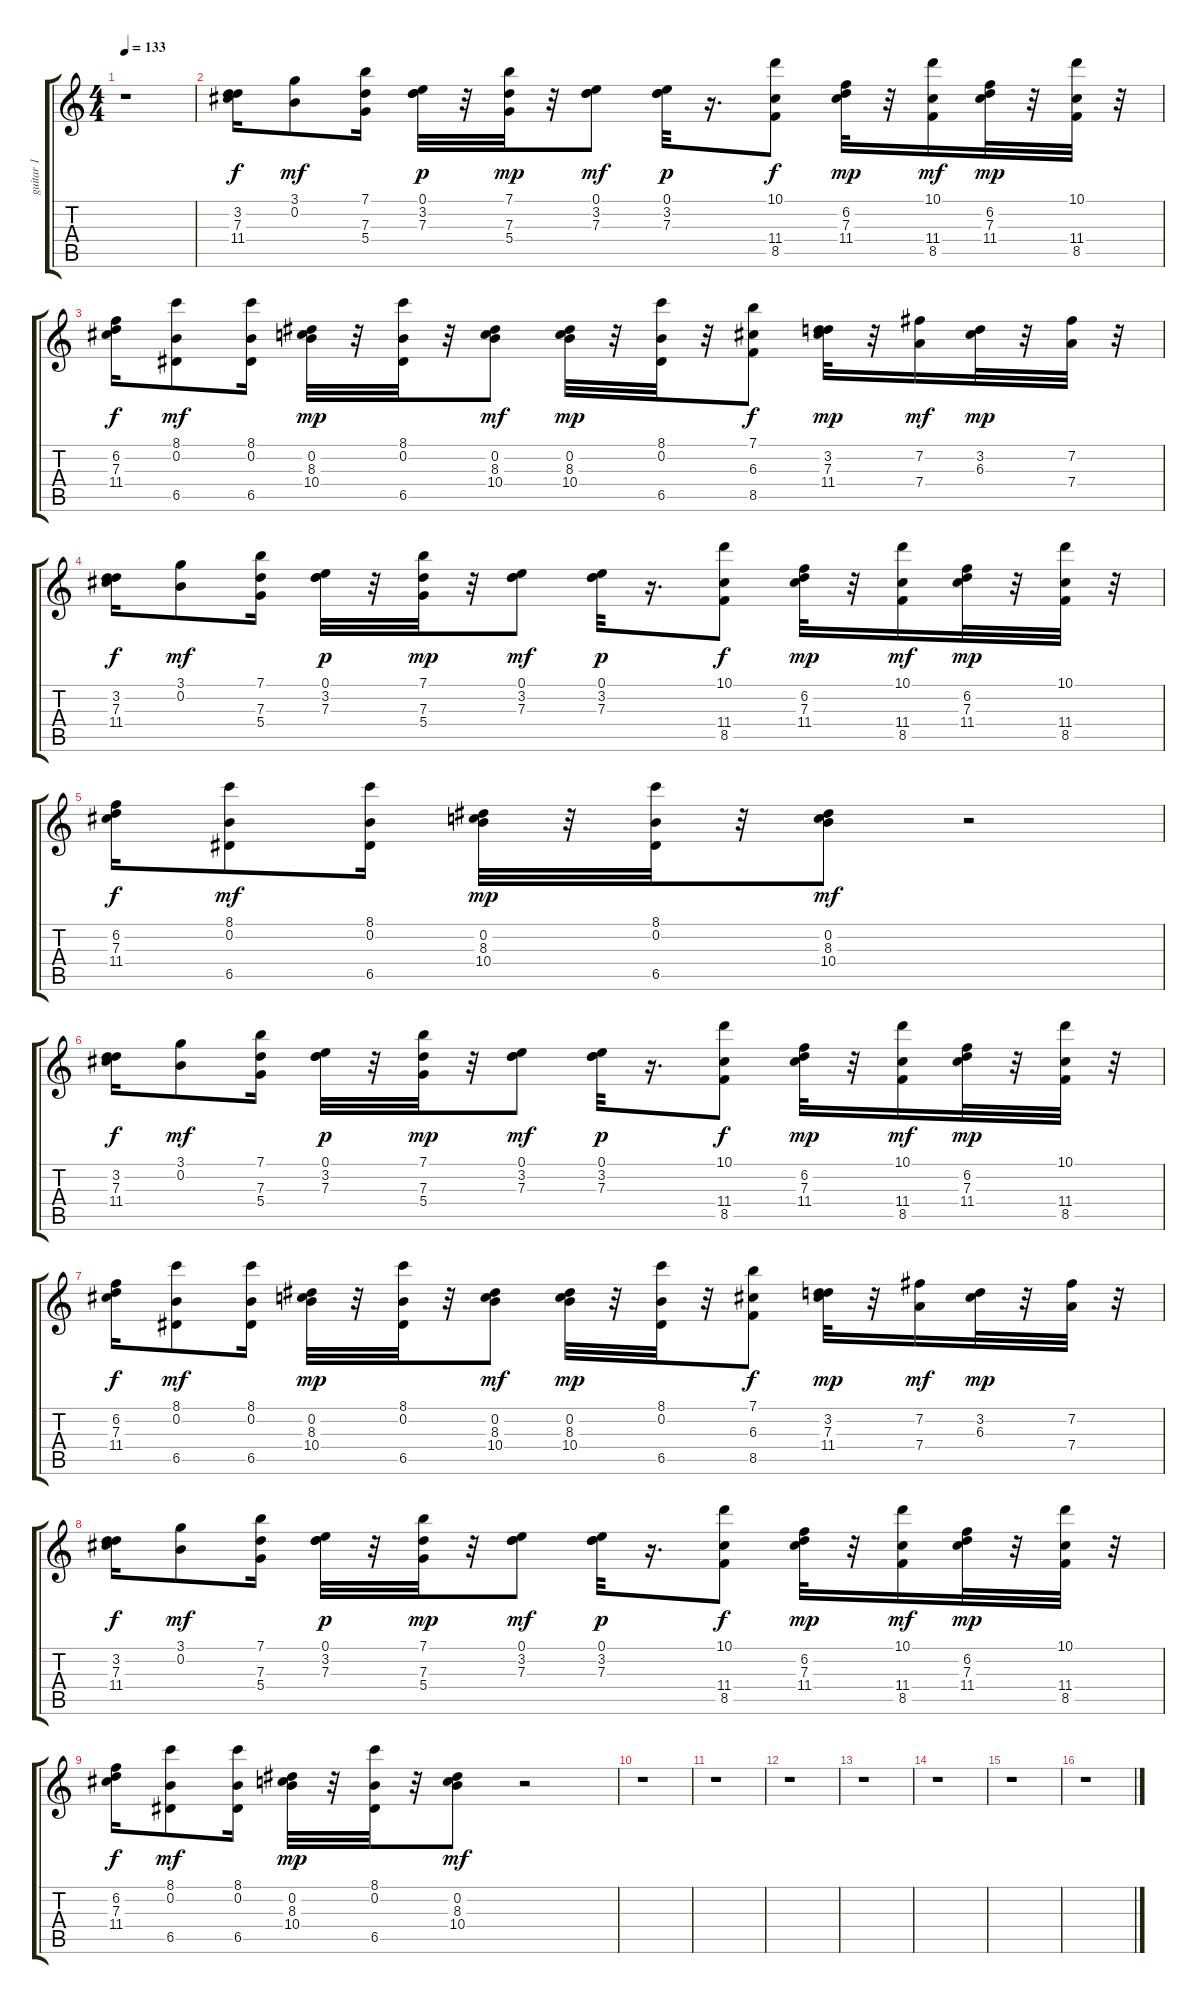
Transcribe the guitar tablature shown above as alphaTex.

\track ("guitar 1" "guitar 1") {instrument acousticguitarsteel}
\staff {score tabs}
\tuning (E4 B3 G3 D3 A2 E2) {hide}
\ts (4 4)
\tempo 133
\clef g2
\ks c
r.1{dy f} |
(3.2 7.3 11.4).16 (3.1 0.2).8{dy mf} (7.1 7.3 5.4).16 (0.1 3.2 7.3).32{dy p} r.32 (7.1 7.3 5.4).32{dy mp} r.32 (0.1 3.2 7.3).8{dy mf} (0.1 3.2 7.3).32{dy p} r.16{d} (10.1 11.4 8.5).8{dy f} (6.2 7.3 11.4).32{dy mp} r.32 (10.1 11.4 8.5).16{dy mf} (6.2 7.3 11.4).32{dy mp} r.32 (10.1 11.4 8.5).32 r.32 |
(6.2 7.3 11.4).16{dy f} (8.1 0.2 6.5).8{dy mf} (8.1 0.2 6.5).16 (0.2 8.3 10.4).32{dy mp} r.32 (8.1 0.2 6.5).32 r.32 (0.2 8.3 10.4).8{dy mf} (0.2 8.3 10.4).32{dy mp} r.32 (8.1 0.2 6.5).32 r.32 (7.1 6.3 8.5).8{dy f} (3.2 7.3 11.4).32{dy mp} r.32 (7.2 7.4).16{dy mf} (3.2 6.3).32{dy mp} r.32 (7.2 7.4).32 r.32 |
(3.2 7.3 11.4).16{dy f} (3.1 0.2).8{dy mf} (7.1 7.3 5.4).16 (0.1 3.2 7.3).32{dy p} r.32 (7.1 7.3 5.4).32{dy mp} r.32 (0.1 3.2 7.3).8{dy mf} (0.1 3.2 7.3).32{dy p} r.16{d} (10.1 11.4 8.5).8{dy f} (6.2 7.3 11.4).32{dy mp} r.32 (10.1 11.4 8.5).16{dy mf} (6.2 7.3 11.4).32{dy mp} r.32 (10.1 11.4 8.5).32 r.32 |
(6.2 7.3 11.4).16{dy f} (8.1 0.2 6.5).8{dy mf} (8.1 0.2 6.5).16 (0.2 8.3 10.4).32{dy mp} r.32 (8.1 0.2 6.5).32 r.32 (0.2 8.3 10.4).8{dy mf} r.2 |
(3.2 7.3 11.4).16{dy f} (3.1 0.2).8{dy mf} (7.1 7.3 5.4).16 (0.1 3.2 7.3).32{dy p} r.32 (7.1 7.3 5.4).32{dy mp} r.32 (0.1 3.2 7.3).8{dy mf} (0.1 3.2 7.3).32{dy p} r.16{d} (10.1 11.4 8.5).8{dy f} (6.2 7.3 11.4).32{dy mp} r.32 (10.1 11.4 8.5).16{dy mf} (6.2 7.3 11.4).32{dy mp} r.32 (10.1 11.4 8.5).32 r.32 |
(6.2 7.3 11.4).16{dy f} (8.1 0.2 6.5).8{dy mf} (8.1 0.2 6.5).16 (0.2 8.3 10.4).32{dy mp} r.32 (8.1 0.2 6.5).32 r.32 (0.2 8.3 10.4).8{dy mf} (0.2 8.3 10.4).32{dy mp} r.32 (8.1 0.2 6.5).32 r.32 (7.1 6.3 8.5).8{dy f} (3.2 7.3 11.4).32{dy mp} r.32 (7.2 7.4).16{dy mf} (3.2 6.3).32{dy mp} r.32 (7.2 7.4).32 r.32 |
(3.2 7.3 11.4).16{dy f} (3.1 0.2).8{dy mf} (7.1 7.3 5.4).16 (0.1 3.2 7.3).32{dy p} r.32 (7.1 7.3 5.4).32{dy mp} r.32 (0.1 3.2 7.3).8{dy mf} (0.1 3.2 7.3).32{dy p} r.16{d} (10.1 11.4 8.5).8{dy f} (6.2 7.3 11.4).32{dy mp} r.32 (10.1 11.4 8.5).16{dy mf} (6.2 7.3 11.4).32{dy mp} r.32 (10.1 11.4 8.5).32 r.32 |
(6.2 7.3 11.4).16{dy f} (8.1 0.2 6.5).8{dy mf} (8.1 0.2 6.5).16 (0.2 8.3 10.4).32{dy mp} r.32 (8.1 0.2 6.5).32 r.32 (0.2 8.3 10.4).8{dy mf} r.2 |
r.1 |
r.1 |
r.1 |
r.1 |
r.1 |
r.1 |
r.1
